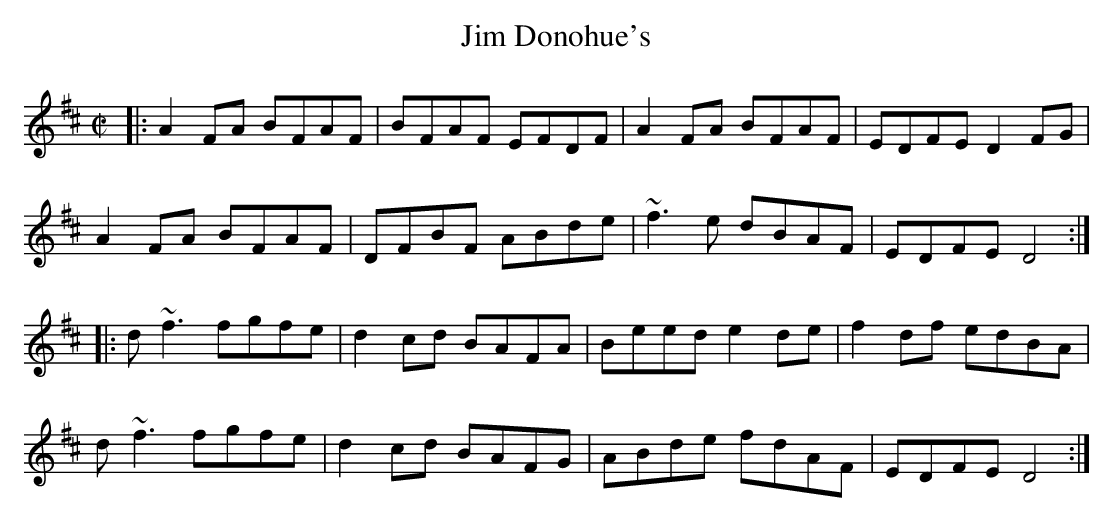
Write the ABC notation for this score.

X:1
T:Jim Donohue's
M:C|
K:D
|: A2FA BFAF | BFAF EFDF | A2FA BFAF | EDFE D2FG |
A2FA BFAF | DFBF ABde | ~f3e dBAF | EDFE D4 :|
|: d~f3 fgfe | d2cd BAFA | Beed e2de | f2df edBA |
d~f3 fgfe | d2cd BAFG | ABde fdAF | EDFE D4 :|
